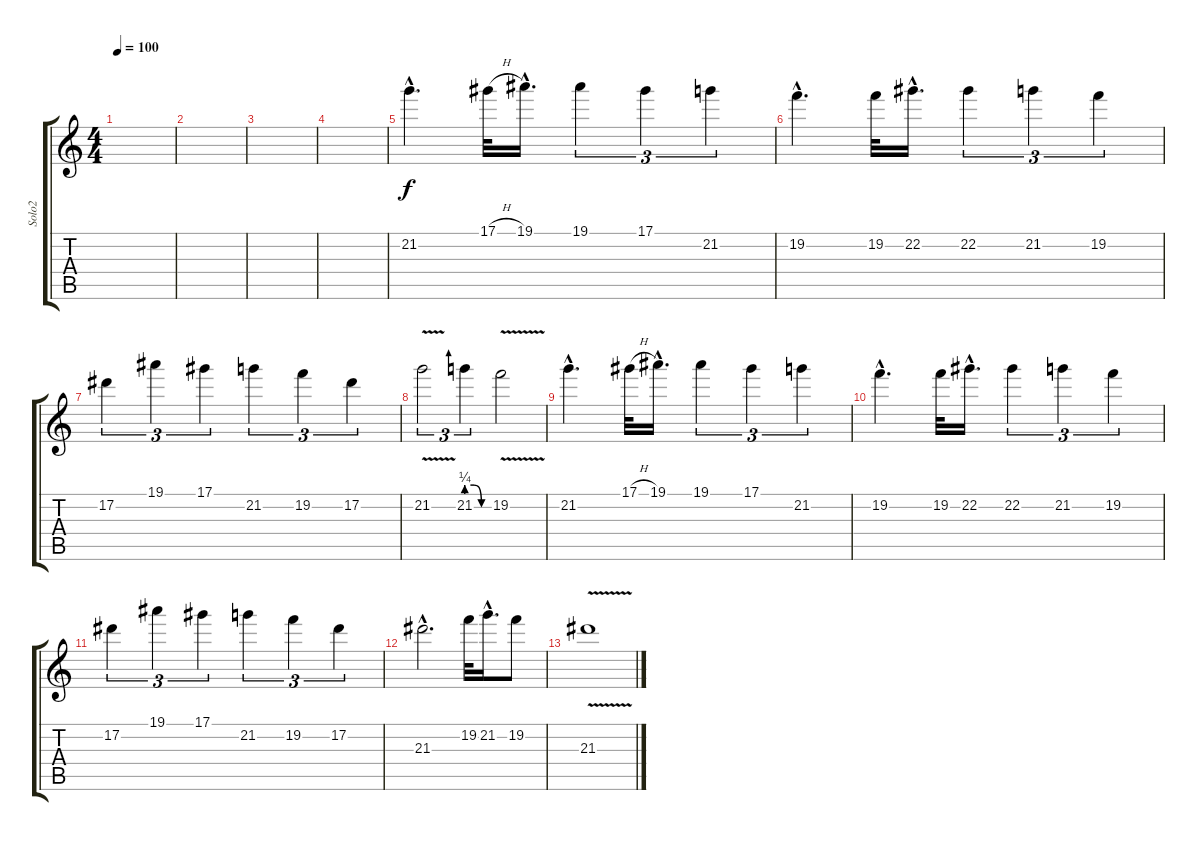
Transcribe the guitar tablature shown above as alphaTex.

\track ("Solo2" "Solo2") {instrument distortionguitar}
\staff {score tabs}
\tuning (Eb4 Bb3 Gb3 Db3 Ab2 Eb2) {hide}
\ts (4 4)
\tempo 100
\clef g2
\ks c
|
|
|
|
21.2{hac}.4{d} 17.1{h}.32 19.1{hac}.16{d} 19.1.4{tu (3 2)} 17.1.4{tu (3 2)} 21.2.4{tu (3 2)} |
19.2{hac}.4{d} 19.2.32 22.2{hac}.16{d} 22.2.4{tu (3 2)} 21.2.4{tu (3 2)} 19.2.4{tu (3 2)} |
17.2.4{tu (3 2)} 19.1.4{tu (3 2)} 17.1.4{tu (3 2)} 21.2.4{tu (3 2)} 19.2.4{tu (3 2)} 17.2.4{tu (3 2)} |
21.2{v}.2{tu (3 2) volume 12} 21.2{be (custom 0 1 20 1 40 0 60 0)}.4{tu (3 2)} 19.2{v}.2{volume 11} |
21.2{hac}.4{d volume 7} 17.1{h}.32{volume 7} 19.1{hac}.16{d} 19.1.4{tu (3 2)} 17.1.4{tu (3 2)} 21.2.4{tu (3 2) volume 6} |
19.2{hac}.4{d} 19.2.32 22.2{hac}.16{d volume 5} 22.2.4{tu (3 2)} 21.2.4{tu (3 2)} 19.2.4{tu (3 2) volume 4} |
17.2.4{tu (3 2)} 19.1.4{tu (3 2) volume 3} 17.1.4{tu (3 2)} 21.2.4{tu (3 2)} 19.2.4{tu (3 2) volume 2} 17.2.4{tu (3 2)} |
21.3{hac}.2{d volume 1} 19.2.32 21.2{hac}.16{d} 19.2.8 |
21.3{v}.1{volume 0}
